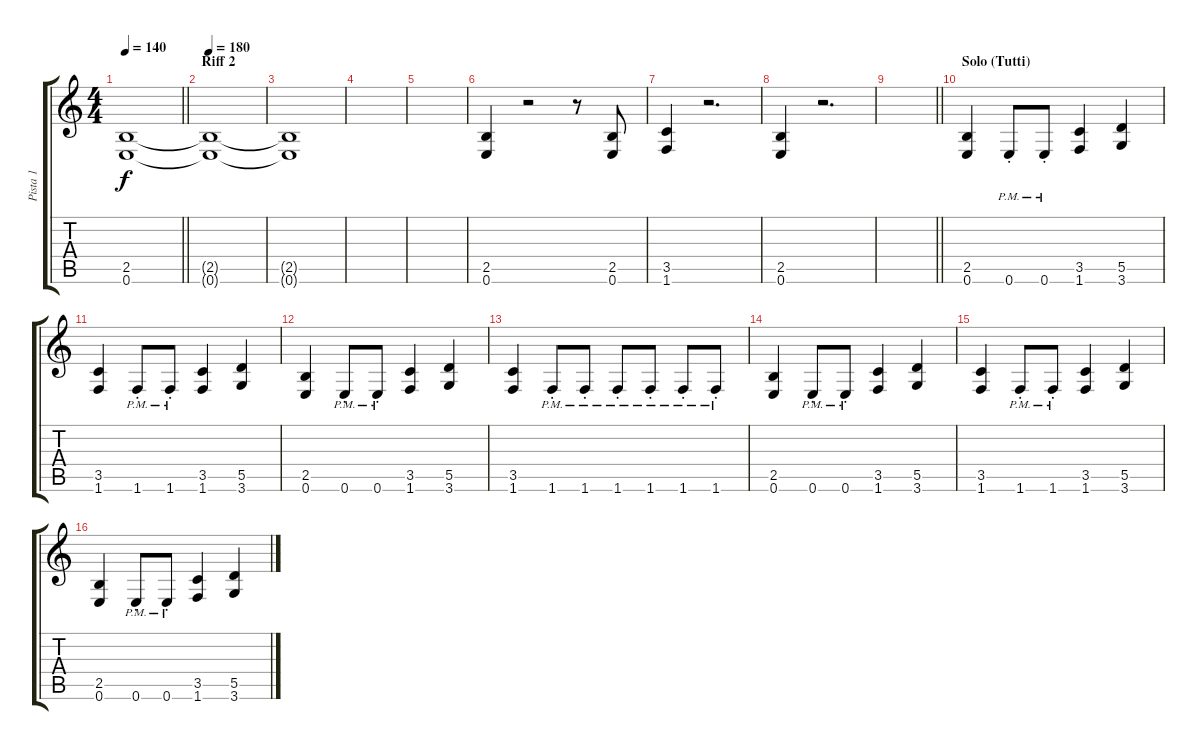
\track ("Pista 1" "Pista 1") {instrument distortionguitar}
\staff {score tabs}
\tuning (E4 B3 G3 D3 A2 E2) {hide}
\ts (4 4)
\tempo 140
\clef g2
\barLineRight lightlight
\ks c
(2.5{t} 0.6{t}).1{dy f volume 0} |
\section ("" "Riff 2")
\tempo 180
(2.5{t} 0.6{t}).1 |
(2.5{t} 0.6{t}).1 |
|
|
(2.5 0.6).4{volume 16} r.2 r.8 (2.5 0.6).8 |
(3.5 1.6).4 r.2{d} |
(2.5 0.6).4 r.2{d} |
\barLineRight lightlight
|
\section ("" "Solo (Tutti) ")
(2.5 0.6).4 0.6{pm st}.8 0.6{pm st}.8 (3.5 1.6).4 (5.5 3.6).4 |
(3.5 1.6).4 1.6{pm st}.8 1.6{pm st}.8 (3.5 1.6).4 (5.5 3.6).4 |
(2.5 0.6).4 0.6{pm st}.8 0.6{pm st}.8 (3.5 1.6).4 (5.5 3.6).4 |
(3.5 1.6).4 1.6{pm st}.8 1.6{pm st}.8 1.6{pm st}.8 1.6{pm st}.8 1.6{pm st}.8 1.6{pm st}.8 |
(2.5 0.6).4 0.6{pm st}.8 0.6{pm st}.8 (3.5 1.6).4 (5.5 3.6).4 |
(3.5 1.6).4 1.6{pm st}.8 1.6{pm st}.8 (3.5 1.6).4 (5.5 3.6).4 |
(2.5 0.6).4 0.6{pm st}.8 0.6{pm st}.8 (3.5 1.6).4 (5.5 3.6).4
